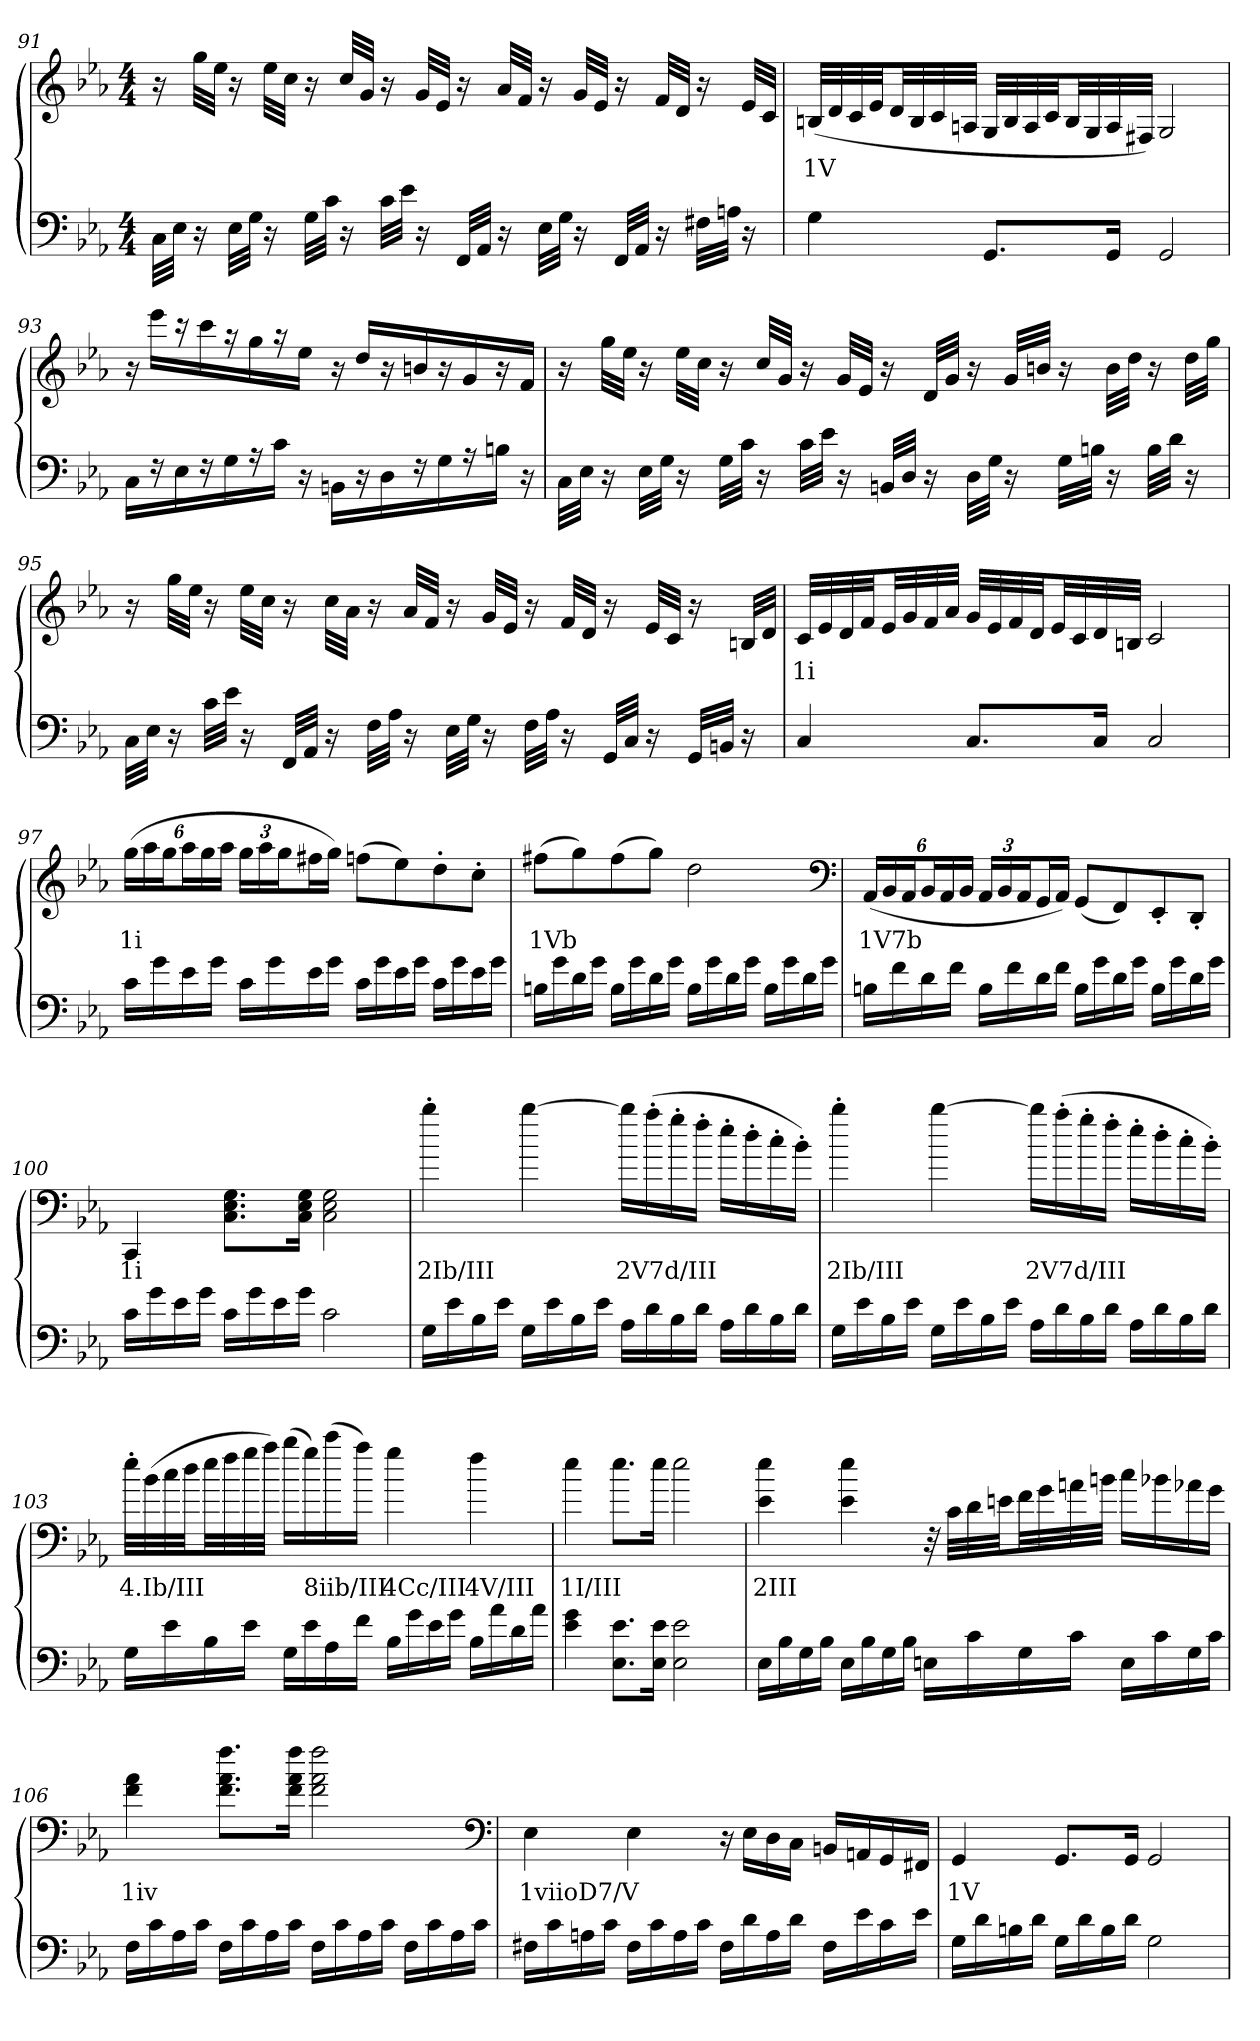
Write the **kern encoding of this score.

**kern	**kern	**text
*part1	*part1	*part1
*staff2	*staff1	*staff1
*clefF4	*clefG2	*
*k[b-e-a-]	*k[b-e-a-]	*
*c:	*c:	*
*M4/4	*M4/4	*
=91	=91	=91
32CLLL	16r	.
32E-JJJ	.	.
16r	32ggLLL	.
.	32ee-JJJ	.
32E-LLL	16r	.
32GJJJ	.	.
16r	32ee-LLL	.
.	32ccJJJ	.
32GLLL	16r	.
32cJJJ	.	.
16r	32ccLLL	.
.	32gJJJ	.
32cLLL	16r	.
32e-JJJ	.	.
16r	32gLLL	.
.	32e-JJJ	.
32FFLLL	16r	.
32AA-JJJ	.	.
16r	32a-LLL	.
.	32fJJJ	.
32E-LLL	16r	.
32GJJJ	.	.
16r	32gLLL	.
.	32e-JJJ	.
32FFLLL	16r	.
32AA-JJJ	.	.
16r	32fLLL	.
.	32dJJJ	.
32F#XLLL	16r	.
32AnJJJ	.	.
16r	32e-LLL	.
.	32cJJJ	.
=92	=92	=92
4G	(32BnLLL	1V
.	32d	.
.	32c	.
.	32e-JJ	.
.	32dLL	.
.	32B	.
.	32c	.
.	32AnJJJ	.
8.GGL	32GLLL	.
.	32B	.
.	32A	.
.	32cJJ	.
.	32BLL	.
.	32G	.
16GGJk	32A	.
.	32F#XJJJ)	.
2GG	2G	.
=93	=93	=93
16CLL	16r	.
16r	16eee-LL	.
16E-	16r	.
16r	16ccc	.
16G	16r	.
16r	16gg	.
16cJJ	16r	.
16r	16ee-JJ	.
16BBnLL	16r	.
16r	16ddLL	.
16D	16r	.
16r	16bn	.
16G	16r	.
16r	16g	.
16BnJJ	16r	.
16r	16fJJ	.
=94	=94	=94
32CLLL	16r	.
32E-JJJ	.	.
16r	32ggLLL	.
.	32ee-JJJ	.
32E-LLL	16r	.
32GJJJ	.	.
16r	32ee-LLL	.
.	32ccJJJ	.
32GLLL	16r	.
32cJJJ	.	.
16r	32ccLLL	.
.	32gJJJ	.
32cLLL	16r	.
32e-JJJ	.	.
16r	32gLLL	.
.	32e-JJJ	.
32BBnLLL	16r	.
32DJJJ	.	.
16r	32dLLL	.
.	32gJJJ	.
32DLLL	16r	.
32GJJJ	.	.
16r	32gLLL	.
.	32bnJJJ	.
32GLLL	16r	.
32BnJJJ	.	.
16r	32bLLL	.
.	32ddJJJ	.
32BLLL	16r	.
32dJJJ	.	.
16r	32ddLLL	.
.	32ggJJJ	.
=95	=95	=95
32CLLL	16r	.
32E-JJJ	.	.
16r	32ggLLL	.
.	32ee-JJJ	.
32cLLL	16r	.
32e-JJJ	.	.
16r	32ee-LLL	.
.	32ccJJJ	.
32FFLLL	16r	.
32AA-JJJ	.	.
16r	32ccLLL	.
.	32a-JJJ	.
32FLLL	16r	.
32A-JJJ	.	.
16r	32a-LLL	.
.	32fJJJ	.
32E-LLL	16r	.
32GJJJ	.	.
16r	32gLLL	.
.	32e-JJJ	.
32FLLL	16r	.
32A-JJJ	.	.
16r	32fLLL	.
.	32dJJJ	.
32GGLLL	16r	.
32CJJJ	.	.
16r	32e-LLL	.
.	32cJJJ	.
32GGLLL	16r	.
32BBnJJJ	.	.
16r	32BnLLL	.
.	32dJJJ	.
=96	=96	=96
4C	32cLLL	1i
.	32e-	.
.	32d	.
.	32fJJ	.
.	32e-LL	.
.	32g	.
.	32f	.
.	32a-JJJ	.
8.CL	32gLLL	.
.	32e-	.
.	32f	.
.	32dJJ	.
.	32e-LL	.
.	32c	.
16CJk	32d	.
.	32BnJJJ	.
2C	2c	.
=97	=97	=97
16cLL	(24ggLL	1i
.	24aa-	.
16g	.	.
.	24ggJ	.
16e-	24aa-L	.
.	24gg	.
16gJJ	.	.
.	24aa-JJ	.
16cLL	24ggLL	.
.	24aa-	.
16g	.	.
.	24ggJ	.
16e-	16ff#XL	.
16gJJ	16ggJJ)	.
16cLL	(8ffnL	.
16g	.	.
16e-	8ee-)	.
16gJJ	.	.
16cLL	8dd'	.
16g	.	.
16e-	8cc'J	.
16gJJ	.	.
=98	=98	=98
16BnLL	(8ff#XL	1Vb
16g	.	.
16d	8gg)	.
16gJJ	.	.
16BLL	(8ff#	.
16g	.	.
16d	8ggJ)	.
16gJJ	.	.
16BLL	2dd	.
16g	.	.
16d	.	.
16gJJ	.	.
16BLL	.	.
16g	.	.
16d	.	.
16gJJ	.	.
*	*clefF4	*
=99	=99	=99
16BnLL	(24AA-LL	1V7b
.	24BB-	.
16f	.	.
.	24AA-J	.
16d	24BB-L	.
.	24AA-	.
16fJJ	.	.
.	24BB-JJ	.
16BLL	24AA-LL	.
.	24BB-	.
16f	.	.
.	24AA-J	.
16d	16GGL	.
16fJJ	16AA-JJ)	.
16BLL	(8GGL	.
16g	.	.
16d	8FF)	.
16gJJ	.	.
16BLL	8EE-'	.
16g	.	.
16d	8DD'J	.
16gJJ	.	.
=100	=100	=100
16cLL	4CC	1i
16g	.	.
16e-	.	.
16gJJ	.	.
16cLL	8.C 8.E- 8.GL	.
16g	.	.
16e-	.	.
16gJJ	16C 16E- 16GJk	.
2c	2C 2E- 2G	.
=101	=101	=101
16GLL	4bb-'	2Ib/III
16e-	.	.
16B-	.	.
16e-JJ	.	.
16GLL	[4bb-	.
16e-	.	.
16B-	.	.
16e-JJ	.	.
16A-LL	16bb-LL]	2V7d/III
16d	(16aa-'	.
16B-	16gg'	.
16dJJ	16ff'JJ	.
16A-LL	16ee-'LL	.
16d	16dd'	.
16B-	16cc'	.
16dJJ	16b-'JJ)	.
=102	=102	=102
16GLL	4bb-'	2Ib/III
16e-	.	.
16B-	.	.
16e-JJ	.	.
16GLL	[4bb-	.
16e-	.	.
16B-	.	.
16e-JJ	.	.
16A-LL	16bb-LL]	2V7d/III
16d	(16aa-'	.
16B-	16gg'	.
16dJJ	16ff'JJ	.
16A-LL	16ee-'LL	.
16d	16dd'	.
16B-	16cc'	.
16dJJ	16b-'JJ)	.
=103	=103	=103
16GLL	32ee-'LLL	4.Ib/III
.	(32b-	.
16e-	32cc	.
.	32ddJJ	.
16B-	32ee-LL	.
.	32ff	.
16e-JJ	32gg	.
.	32aa-JJJ)	.
16GLL	(16bb-LL	.
16e-	16gg)	.
16A-	(16ccc	8iib/III
16fJJ	16aa-JJ)	.
16B-LL	4gg	4Cc/III
16g	.	.
16e-	.	.
16gJJ	.	.
16B-LL	4ff	4V/III
16a-	.	.
16d	.	.
16a-JJ	.	.
=104	=104	=104
4e- 4g	4ee-	1I/III
8.E- 8.e-L	8.ee-L	.
16E- 16e-Jk	16ee-Jk	.
2E- 2e-	2ee-	.
=105	=105	=105
16E-LL	4e- 4ee-	2III
16B-	.	.
16G	.	.
16B-JJ	.	.
16E-LL	4e- 4ee-	.
16B-	.	.
16G	.	.
16B-JJ	.	.
16EnLL	32r	.
.	32cLLL	.
16c	32d	.
.	32enJJ	.
16G	32fLL	.
.	32g	.
16cJJ	32an	.
.	32bnJJJ	.
16ELL	16ccLL	.
16c	16b-X	.
16G	16a-X	.
16cJJ	16gJJ	.
=106	=106	=106
16FLL	4f 4a-	1iv
16c	.	.
16A-	.	.
16cJJ	.	.
16FLL	8.f 8.a- 8.ffL	.
16c	.	.
16A-	.	.
16cJJ	16f 16a- 16ffJk	.
16FLL	2f 2a- 2ff	.
16c	.	.
16A-	.	.
16cJJ	.	.
16FLL	.	.
16c	.	.
16A-	.	.
16cJJ	.	.
*	*clefF4	*
=107	=107	=107
16F#XLL	4E-	1viioD7/V
16c	.	.
16An	.	.
16cJJ	.	.
16F#LL	4E-	.
16c	.	.
16A	.	.
16cJJ	.	.
16F#LL	16r	.
16d	16E-LL	.
16A	16D	.
16dJJ	16CJJ	.
16F#LL	16BBnLL	.
16e-	16AAn	.
16c	16GG	.
16e-JJ	16FF#XJJ	.
=108	=108	=108
16GLL	4GG	1V
16d	.	.
16Bn	.	.
16dJJ	.	.
16GLL	8.GGL	.
16d	.	.
16B	.	.
16dJJ	16GGJk	.
2G	2GG	.
=	=	=
*-	*-	*-
